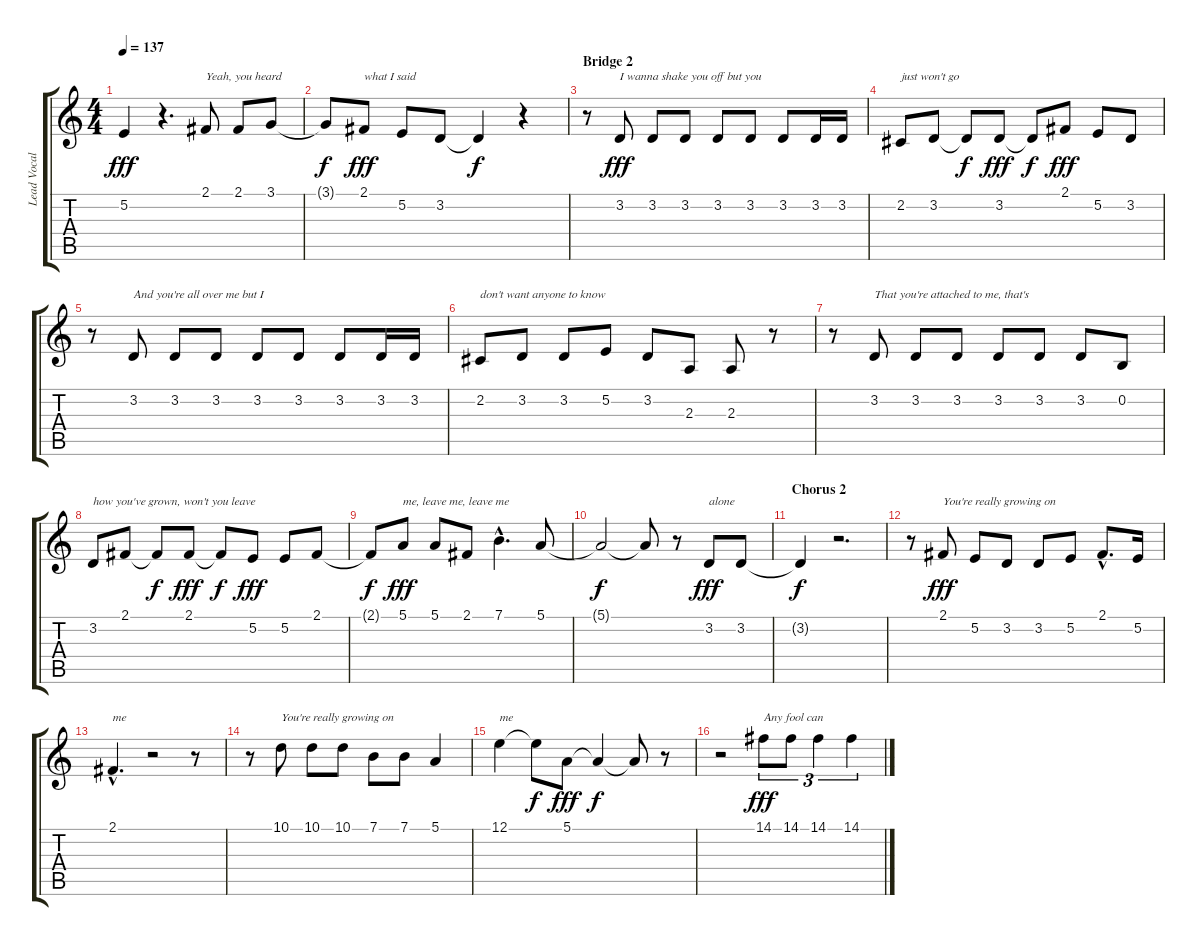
\track ("Lead Vocals" "Lead Vocal") {instrument tenorsax}
\staff {score tabs}
\tuning (E4 B3 G3 D3 A2 E2) {hide}
\ts (4 4)
\tempo 137
\clef g2
\ks c
5.2.4{dy fff} r.4{d} 2.1.8{txt "Yeah, you heard"} 2.1.8 3.1.8 |
3.1{t}.8{dy f} 2.1.8{txt "what I said" dy fff} 5.2.8 3.2.8 3.2{t}.4{dy f} r.4 |
\section ("" "Bridge 2")
r.8 3.2.8{txt "I wanna shake you off but you" dy fff} 3.2.8 3.2.8 3.2.8 3.2.8 3.2.8 3.2.16 3.2.16 |
2.2.8{txt "just won't go"} 3.2.8 3.2{t}.8{dy f} 3.2.8{dy fff} 3.2{t}.8{dy f} 2.1.8{dy fff} 5.2.8 3.2.8 |
r.8 3.2.8{txt "And you're all over me but I"} 3.2.8 3.2.8 3.2.8 3.2.8 3.2.8 3.2.16 3.2.16 |
2.2.8{txt "don't want anyone to know"} 3.2.8 3.2.8 5.2.8 3.2.8 2.3.8 2.3.8 r.8 |
r.8 3.2.8{txt "That you're attached to me, that's"} 3.2.8 3.2.8 3.2.8 3.2.8 3.2.8 0.2.8 |
3.2.8{txt "how you've grown, won't you leave"} 2.1.8 2.1{t}.8{dy f} 2.1.8{dy fff} 2.1{t}.8{dy f} 5.2.8{dy fff} 5.2.8 2.1.8 |
2.1{t}.8{dy f} 5.1.8{txt "me, leave me, leave me" dy fff} 5.1.8 2.1.8 7.1{hac}.4{d} 5.1.8 |
5.1{t}.2{dy f} 5.1{t}.8 r.8 3.2.8{txt "alone" dy fff} 3.2.8 |
\section ("" "Chorus 2")
3.2{t}.4{dy f} r.2{d} |
r.8 2.1.8{txt "You're really growing on" dy fff} 5.2.8 3.2.8 3.2.8 5.2.8 2.1{hac}.8{d} 5.2.16 |
2.1{hac}.4{d txt "me"} r.2 r.8 |
r.8 10.1.8{txt "You're really growing on"} 10.1.8 10.1.8 7.1.8 7.1.8 5.1.4 |
12.1.4{txt "me"} 12.1{t}.8{dy f} 5.1.8{dy fff} 5.1{t}.4{dy f} 5.1{t}.8 r.8 |
r.2 14.1.8{tu (3 2) txt "Any fool can" dy fff} 14.1.8{tu (3 2)} 14.1.4{tu (3 2)} 14.1.4{tu (3 2)}
